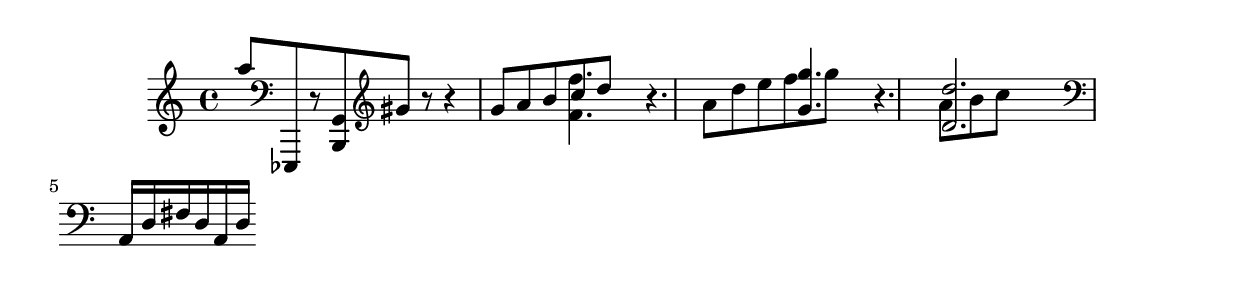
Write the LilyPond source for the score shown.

\header {
  texinfo = "Beam collisions from modern works"
  }

\layout {
  ragged-right = ##t
%  debug-beam-scoring = ##t
}

\version "2.19.21"

\new Staff
{
  % Stockhausen (without hemiolas)
  \relative {
    \stemUp
    a''8[ \clef bass es,,,,
	r8 <b' g'>
	\clef G
	gis''']
  }
  r8 r4 |

  % Ligeti 1st etude.
  \relative
  <<
    { g'8[ a b c d] } \\
    { s4. <f, f'>4. }
    >>
  r4.

  % Ligeti 1st etude.
  \relative
  <<
    {
      s4. <g' g'>4.
    } \\
    {
%      \override Beam.inspect-quants = #'(-4 . -3)
      a8[ d e f g]
    }
    >>
  r4.
  
  % Ligeti 1st etude.
  \relative
  <<
    { <d' d'>2. } \\
    { a'8[ b c] }
    >>

  % Schubert morgenlied.
  \clef bass
  \relative {
    a,16[ d fis d a d]
  }
  
}
